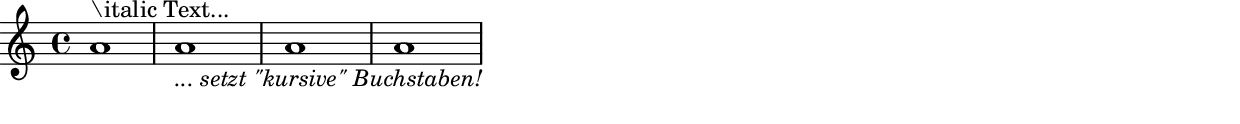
%% Generated by lilypond-book
%% Options: [exampleindent=10.16\mm,indent=0\mm,line-width=160\mm,paper-height=845.047\pt,paper-width=597.508\pt,papersize='(cons (* 597.508 pt) (* 845.047 pt)),quote]
\include "lilypond-book-preamble.ly"


% ****************************************************************
% Start cut-&-pastable-section
% ****************************************************************

#(ly:set-option 'eps-box-padding 3.000000)



\paper {
  #(set-paper-size '(cons (* 597.508 pt) (* 845.047 pt)))
  indent = 0\mm
  line-width = 160\mm
  % offset the left padding, also add 1mm as lilypond creates cropped
  % images with a little space on the right
  line-width = #(- line-width (* mm  3.000000) (* mm 1))
  line-width = 160\mm - 2.0 * 10.16\mm
  % offset the left padding, also add 1mm as lilypond creates cropped
  % images with a little space on the right
  line-width = #(- line-width (* mm  3.000000) (* mm 1))
}

\layout {
  
}




% ****************************************************************
% ly snippet:
% ****************************************************************
\sourcefileline 456
\relative {
  a'1^"\\italic Text..."
  a_\markup { \italic "... setzt \"kursive\" Buchstaben!" }
  a a
}


% ****************************************************************
% end ly snippet
% ****************************************************************
